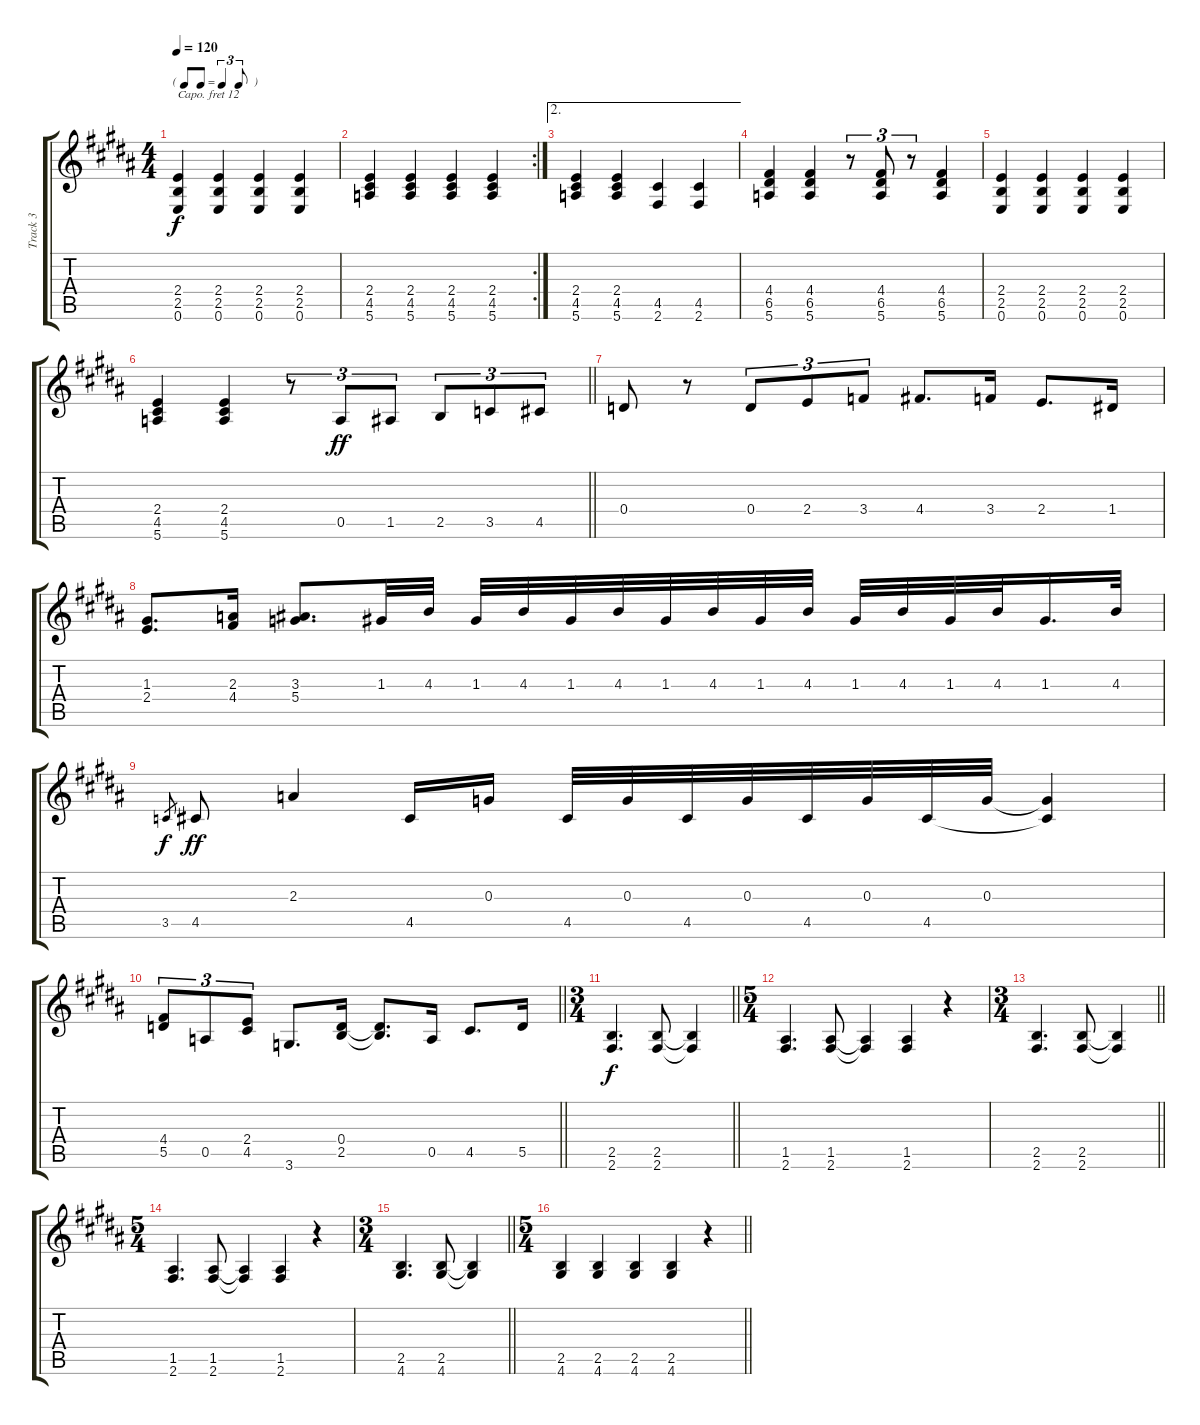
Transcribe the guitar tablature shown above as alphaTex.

\track ("Track 3" "Track 3") {instrument acousticgrandpiano}
\staff {score tabs}
\capo 12
\tuning (E4 B3 G3 D3 A2 E2) {hide}
\ts (4 4)
\tf triplet8th
\tempo 120
\clef g2
\ks b
(2.4 2.5 0.6).4{dy f} (2.4 2.5 0.6).4 (2.4 2.5 0.6).4 (2.4 2.5 0.6).4 |
\rc 2
(2.4 4.5 5.6).4 (2.4 4.5 5.6).4 (2.4 4.5 5.6).4 (2.4 4.5 5.6).4 |
\ae 2
(2.4 4.5 5.6).4 (2.4 4.5 5.6).4 (4.5 2.6).4 (4.5 2.6).4 |
(4.4 6.5 5.6).4 (4.4 6.5 5.6).4 r.8{tu (3 2)} (4.4 6.5 5.6).8{tu (3 2)} r.8{tu (3 2)} (4.4 6.5 5.6).4 |
(2.4 2.5 0.6).4 (2.4 2.5 0.6).4 (2.4 2.5 0.6).4 (2.4 2.5 0.6).4 |
\barLineRight lightlight
(2.4 4.5 5.6).4 (2.4 4.5 5.6).4 r.8{tu (3 2)} 0.5.8{tu (3 2) dy ff} 1.5.8{tu (3 2)} 2.5.8{tu (3 2)} 3.5.8{tu (3 2)} 4.5.8{tu (3 2)} |
0.4.8 r.8 0.4.8{tu (3 2)} 2.4.8{tu (3 2)} 3.4.8{tu (3 2)} 4.4.8{d} 3.4.16 2.4.8{d} 1.4.16 |
(1.3 2.4).8{d} (2.3 4.4).16 (3.3 5.4).8{d} 1.3.32 4.3.32 1.3.32 4.3.32 1.3.32 4.3.32 1.3.32 4.3.32 1.3.32 4.3.32 1.3.32 4.3.32 1.3.32 4.3.32 1.3.16{d} 4.3.32 |
3.5.8{gr dy f} 4.5.8{dy ff} 2.3.4 4.5.16 0.3.16 4.5.32 0.3.32 4.5.32 0.3.32 4.5.32 0.3.32 4.5.32 0.3.32 (0.3{t} 4.5{t}).4 |
\barLineRight lightlight
(4.4 5.5).8{tu (3 2)} 0.5.8{tu (3 2)} (2.4 4.5).8{tu (3 2)} 3.6.8{d} (0.4 2.5).16 (0.4{t} 2.5{t}).8{d} 0.5.16 4.5.8{d} 5.5.16 |
\ts (3 4)
\barLineRight lightlight
(2.5 2.6).4{d dy f} (2.5 2.6).8 (2.5{t} 2.6{t}).4 |
\ts (5 4)
(1.5 2.6).4{d} (1.5 2.6).8 (1.5{t} 2.6{t}).4 (1.5 2.6).4 r.4 |
\ts (3 4)
\barLineRight lightlight
(2.5 2.6).4{d} (2.5 2.6).8 (2.5{t} 2.6{t}).4 |
\ts (5 4)
(1.5 2.6).4{d} (1.5 2.6).8 (1.5{t} 2.6{t}).4 (1.5 2.6).4 r.4 |
\ts (3 4)
\barLineRight lightlight
(2.5 4.6).4{d} (2.5 4.6).8 (2.5{t} 4.6{t}).4 |
\ts (5 4)
\barLineRight lightlight
(2.5 4.6).4 (2.5 4.6).4 (2.5 4.6).4 (2.5 4.6).4 r.4
